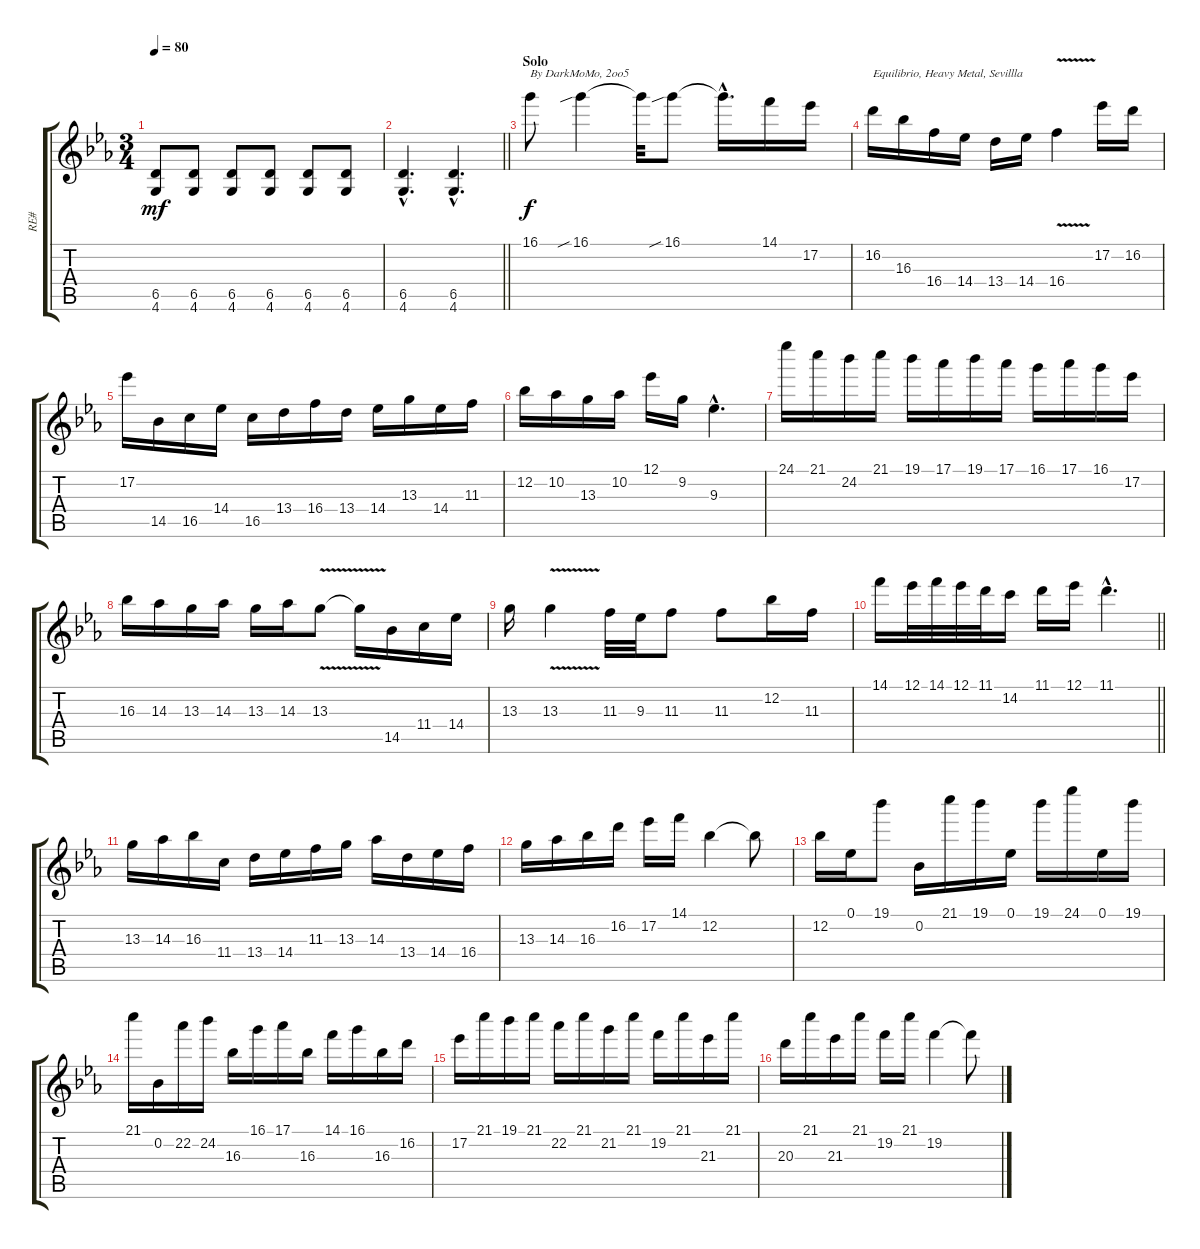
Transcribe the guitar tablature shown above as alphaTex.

\track ("RE#" "RE#") {instrument distortionguitar}
\staff {score tabs}
\tuning (Eb4 Bb3 Gb3 Db3 Ab2 Eb2) {hide}
\ts (3 4)
\tempo 80
\clef g2
\ks eb
(6.5 4.6).8{dy mf} (6.5 4.6).8 (6.5 4.6).8 (6.5 4.6).8 (6.5 4.6).8 (6.5 4.6).8 |
\barLineRight lightlight
(6.5{hac} 4.6{hac}).4{d} (6.5{hac} 4.6{hac}).4{d} |
\section ("" "Solo")
16.1.8{txt "By DarkMoMo, 2oo5" dy f} 16.1{sib}.4 16.1{t}.32 16.1{sib}.8 16.1{hac t}.16{d} 14.1.16 17.2.16 |
16.2.16{txt "Equilibrio, Heavy Metal, Sevillla"} 16.3.16 16.4.16 14.4.16 13.4.16 14.4.16 16.4{v}.4 17.2.16 16.2.16 |
17.2.16 14.5.16 16.5.16 14.4.16 16.5.16 13.4.16 16.4.16 13.4.16 14.4.16 13.3.16 14.4.16 11.3.16 |
12.2.16 10.2.16 13.3.16 10.2.16 12.1.16 9.2.16 9.3{hac}.4{d} |
24.1.16 21.1.16 24.2.16 21.1.16 19.1.16 17.1.16 19.1.16 17.1.16 16.1.16 17.1.16 16.1.16 17.2.16 |
16.3.16 14.3.16 13.3.16 14.3.16 13.3.16 14.3.16 13.3{v}.8 13.3{t}.16 14.5.16 11.4.16 14.4.16 |
13.3.16 13.3{v}.4 11.3.32 9.3.32 11.3.8 11.3.8 12.2.16 11.3.16 |
\barLineRight lightlight
14.1.16 12.1.32 14.1.32 12.1.32 11.1.32 14.2.16 11.1.16 12.1.16 11.1{hac}.4{d} |
\section ("" "")
13.3.16 14.3.16 16.3.16 11.4.16 13.4.16 14.4.16 11.3.16 13.3.16 14.3.16 13.4.16 14.4.16 16.4.16 |
13.3.16 14.3.16 16.3.16 16.2.16 17.2.16 14.1.16 12.2.4 12.2{t}.8 |
12.2.16 0.1.16 19.1.8 0.2.16 21.1.16 19.1.16 0.1.16 19.1.16 24.1.16 0.1.16 19.1.16 |
21.1.16 0.2.16 22.2.16 24.2.16 16.3.16 16.1.16 17.1.16 16.3.16 14.1.16 16.1.16 16.3.16 16.2.16 |
17.2.16 21.1.16 19.1.16 21.1.16 22.2.16 21.1.16 21.2.16 21.1.16 19.2.16 21.1.16 21.3.16 21.1.16 |
20.3.16 21.1.16 21.3.16 21.1.16 19.2.16 21.1.16 19.2.4 19.2{t}.8
